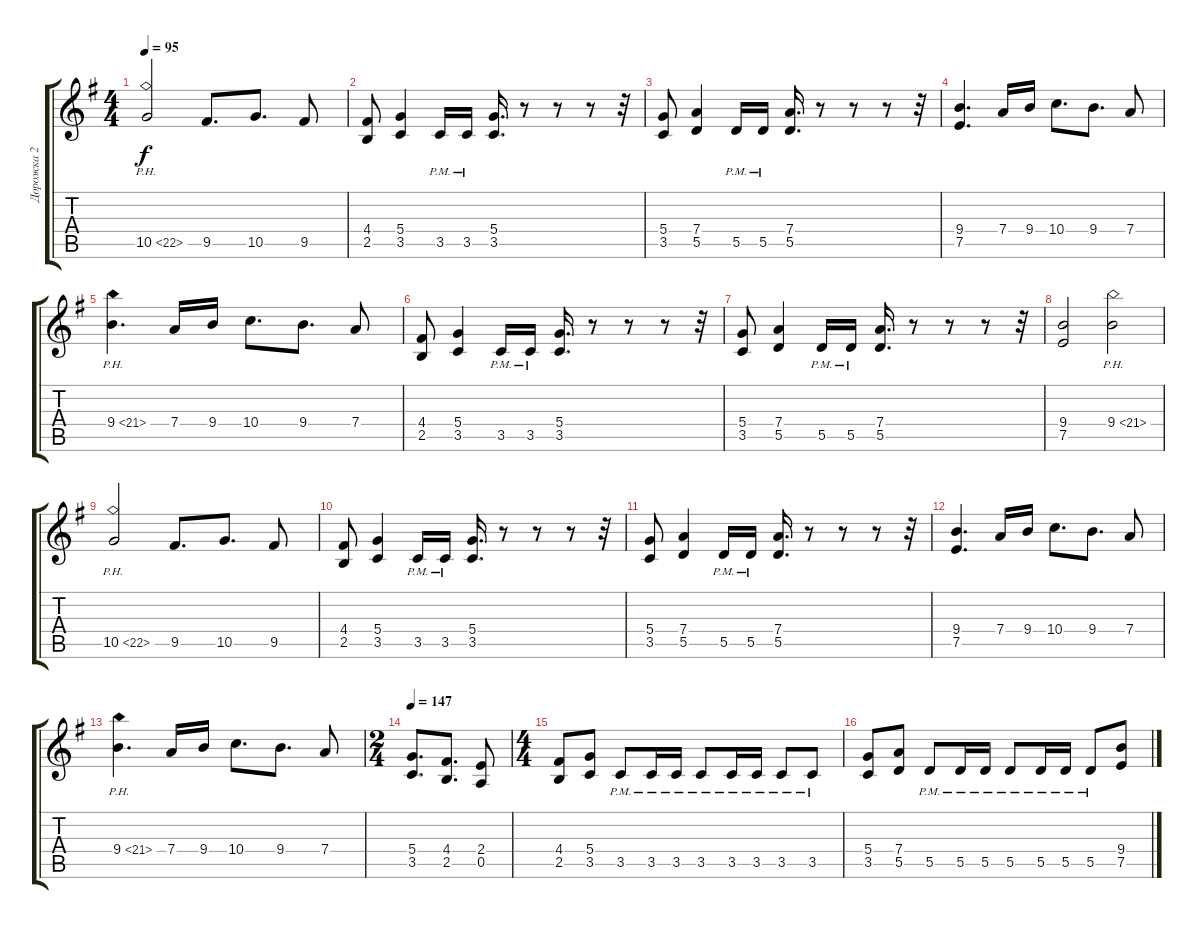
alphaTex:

\track ("Дорожка 2" "Дорожка 2") {instrument distortionguitar}
\staff {score tabs}
\tuning (E4 B3 G3 D3 A2 E2) {hide}
\ts (4 4)
\tempo 95
\clef g2
\ks eminor
10.5{ph 12}.2{dy f} 9.5.8{d} 10.5.8{d} 9.5.8 |
(4.4 2.5).8 (5.4 3.5).4 3.5{pm}.16 3.5{pm}.16 (5.4 3.5).16{d} r.8 r.8 r.8 r.32 |
(5.4 3.5).8 (7.4 5.5).4 5.5{pm}.16 5.5{pm}.16 (7.4 5.5).16{d} r.8 r.8 r.8 r.32 |
(9.4 7.5).4{d} 7.4.16 9.4.16 10.4.8{d} 9.4.8{d} 7.4.8 |
9.4{ph 12}.4{d} 7.4.16 9.4.16 10.4.8{d} 9.4.8{d} 7.4.8 |
(4.4 2.5).8 (5.4 3.5).4 3.5{pm}.16 3.5{pm}.16 (5.4 3.5).16{d} r.8 r.8 r.8 r.32 |
(5.4 3.5).8 (7.4 5.5).4 5.5{pm}.16 5.5{pm}.16 (7.4 5.5).16{d} r.8 r.8 r.8 r.32 |
(9.4 7.5).2 9.4{ph 12}.2 |
10.5{ph 12}.2 9.5.8{d} 10.5.8{d} 9.5.8 |
(4.4 2.5).8 (5.4 3.5).4 3.5{pm}.16 3.5{pm}.16 (5.4 3.5).16{d} r.8 r.8 r.8 r.32 |
(5.4 3.5).8 (7.4 5.5).4 5.5{pm}.16 5.5{pm}.16 (7.4 5.5).16{d} r.8 r.8 r.8 r.32 |
(9.4 7.5).4{d} 7.4.16 9.4.16 10.4.8{d} 9.4.8{d} 7.4.8 |
9.4{ph 12}.4{d} 7.4.16 9.4.16 10.4.8{d} 9.4.8{d} 7.4.8 |
\ts (2 4)
\tempo 147
(5.4 3.5).8{d} (4.4 2.5).8{d} (2.4 0.5).8 |
\ts (4 4)
(4.4 2.5).8 (5.4 3.5).8 3.5{pm}.8 3.5{pm}.16 3.5{pm}.16 3.5{pm}.8 3.5{pm}.16 3.5{pm}.16 3.5{pm}.8 3.5{pm}.8 |
(5.4 3.5).8 (7.4 5.5).8 5.5{pm}.8 5.5{pm}.16 5.5{pm}.16 5.5{pm}.8 5.5{pm}.16 5.5{pm}.16 5.5{pm}.8 (9.4 7.5).8
